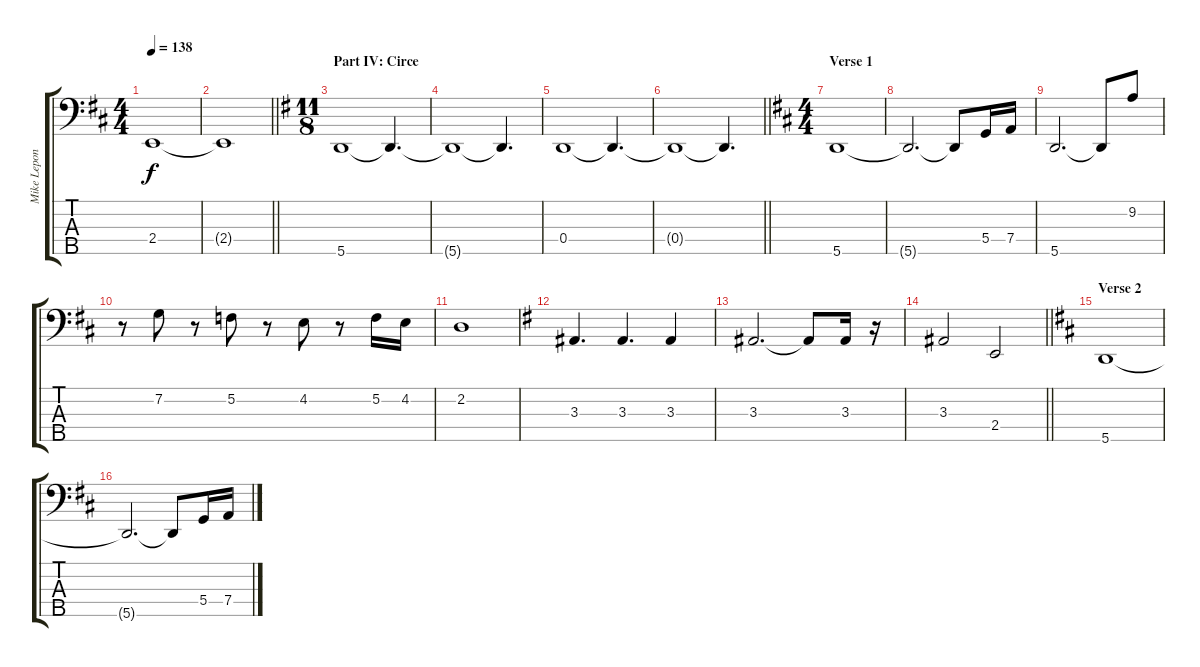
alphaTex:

\track ("Mike Lepond (bass)" "Mike Lepon") {instrument electricbassfinger}
\staff {score tabs}
\tuning (F2 C2 G1 D1 A0) {hide}
\ts (4 4)
\tempo 138
\clef f4
\ks bminor
2.4.1{dy f} |
\barLineRight lightlight
2.4{t}.1 |
\ts (11 8)
\section ("" "Part IV: Circe")
\ks eminor
5.5.1 5.5{t}.4{d} |
5.5{t}.1 5.5{t}.4{d} |
0.4.1 0.4{t}.4{d} |
\barLineRight lightlight
0.4{t}.1 0.4{t}.4{d} |
\ts (4 4)
\section ("" "Verse 1")
\ks bminor
5.5.1 |
5.5{t}.2{d} 5.5{t}.8 5.4.16 7.4.16 |
5.5.2{d} 5.5{t}.8 9.2.8 |
r.8 7.2.8 r.8 5.2.8 r.8 4.2.8 r.8 5.2.16 4.2.16 |
2.2.1 |
\ks eminor
3.3.4{d} 3.3.4{d} 3.3.4 |
3.3.2{d} 3.3{t}.8 3.3.16 r.16 |
\barLineRight lightlight
3.3.2 2.4.2 |
\section ("" "Verse 2")
\ks bminor
5.5.1 |
5.5{t}.2{d} 5.5{t}.8 5.4.16 7.4.16
